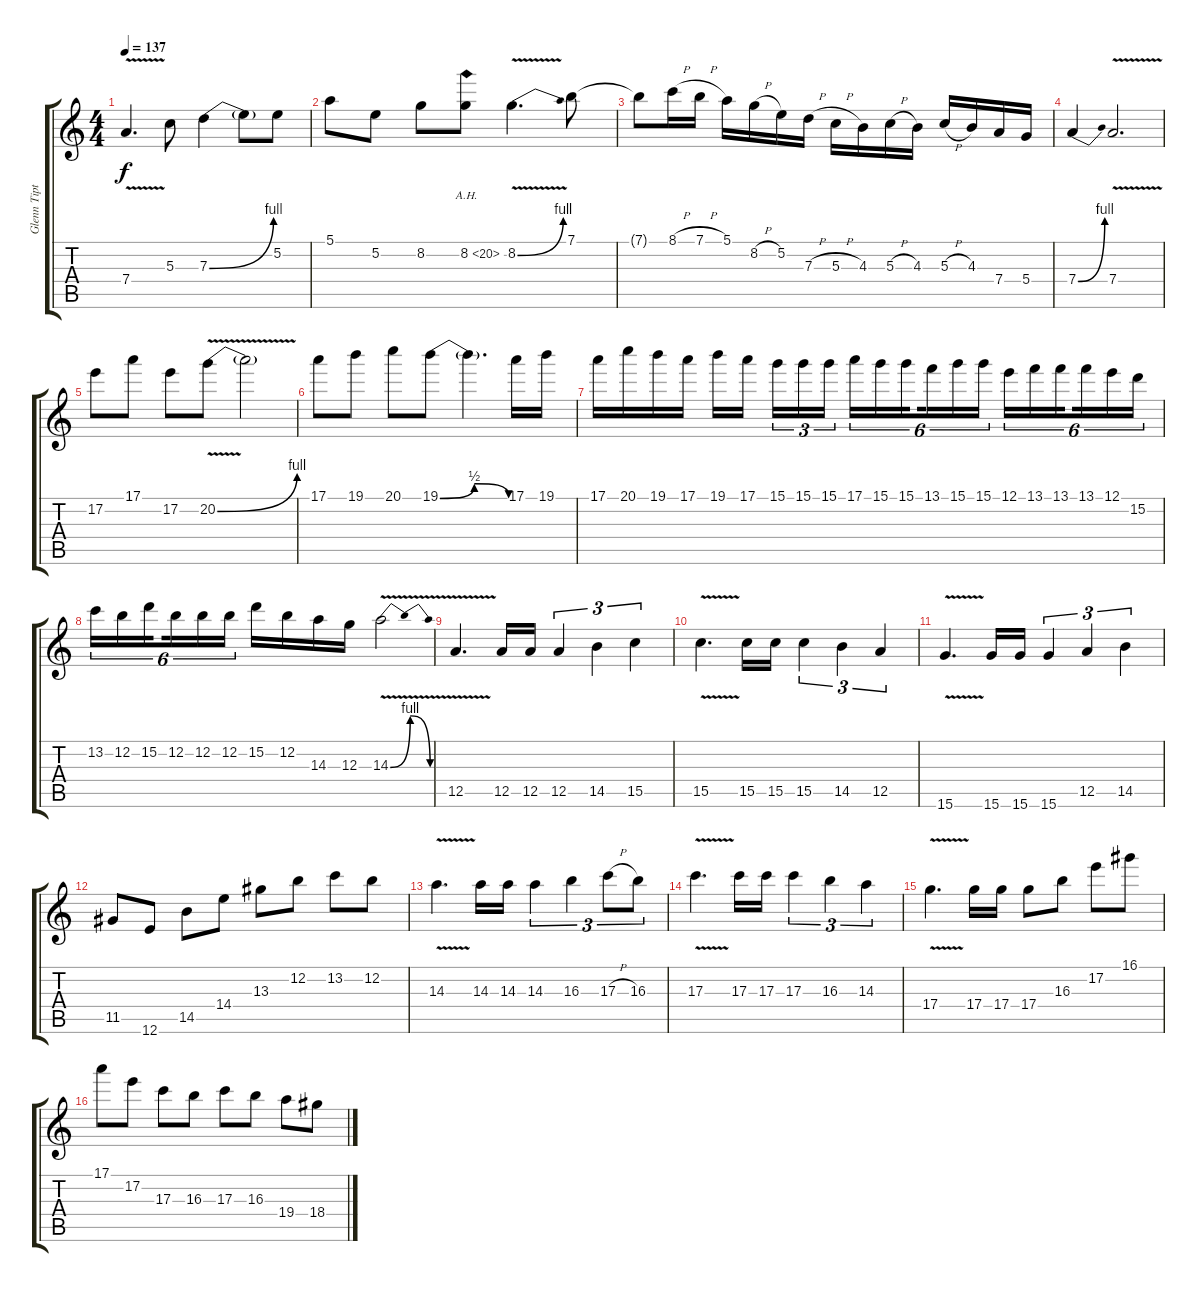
\track ("Glenn Tipton" "Glenn Tipt") {instrument distortionguitar}
\staff {score tabs}
\tuning (E4 B3 G3 D3 A2 E2) {hide}
\ts (4 4)
\tempo 137
\clef g2
\ks c
7.4{v}.4{d dy f} 5.3.8 7.3{be (bend 0 0 60 4)}.4 7.3{t}.8 5.2.8 |
5.1.8 5.2.8 8.2.8 8.2{ah 12}.8 8.2{be (bend 0 0 60 4) v}.4{d} 7.1.8 |
7.1{t}.8 8.1{h}.16 7.1{h}.16 5.1.16 8.2{h}.16 5.2.16 7.3{h}.16 5.3{h}.16 4.3.16 5.3{h}.16 4.3.16 5.3{h}.16 4.3.16 7.4.16 5.4.16 |
7.4{be (bend 0 0 60 4)}.4 7.4{v}.2{d} |
17.2.8 17.1.8 17.2.8 20.2{be (bend 0 0 60 4) v}.8 20.2{t}.2 |
17.1.8 19.1.8 20.1.8 19.1{be (bendrelease 0 0 21 2 50 2 60 0)}.8 19.1{t}.4{d} 17.1.16 19.1.16 |
17.1.16 20.1.16 19.1.16 17.1.16 19.1.16 17.1.16{beam splitsecondary} 15.1.16{tu (3 2)} 15.1.16{tu (3 2)} 15.1.16{tu (3 2)} 17.1.16{tu (6 4)} 15.1.16{tu (6 4)} 15.1.16{tu (6 4) beam splitsecondary} 13.1.16{tu (6 4)} 15.1.16{tu (6 4)} 15.1.16{tu (6 4)} 12.1.16{tu (6 4)} 13.1.16{tu (6 4)} 13.1.16{tu (6 4) beam splitsecondary} 13.1.16{tu (6 4)} 12.1.16{tu (6 4)} 15.2.16{tu (6 4)} |
13.2.16{tu (6 4)} 12.2.16{tu (6 4)} 15.2.16{tu (6 4) beam splitsecondary} 12.2.16{tu (6 4)} 12.2.16{tu (6 4)} 12.2.16{tu (6 4)} 15.2.16 12.2.16 14.3.16 12.3.16 14.3{be (bendrelease 0 0 20 4 50 4 60 0) v}.2 |
12.5{v}.4{d volume 14 balance 1} 12.5.16 12.5.16 12.5.4{tu (3 2)} 14.5.4{tu (3 2)} 15.5.4{tu (3 2)} |
15.5{v}.4{d} 15.5.16 15.5.16 15.5.4{tu (3 2)} 14.5.4{tu (3 2)} 12.5.4{tu (3 2)} |
15.6{v}.4{d} 15.6.16 15.6.16 15.6.4{tu (3 2)} 12.5.4{tu (3 2)} 14.5.4{tu (3 2)} |
11.5.8 12.6.8 14.5.8 14.4.8 13.3.8 12.2.8 13.2.8 12.2.8 |
14.3{v}.4{d} 14.3.16 14.3.16 14.3.4{tu (3 2)} 16.3.4{tu (3 2)} 17.3{h}.8{tu (3 2)} 16.3.8{tu (3 2)} |
17.3{v}.4{d} 17.3.16 17.3.16 17.3.4{tu (3 2)} 16.3.4{tu (3 2)} 14.3.4{tu (3 2)} |
17.4{v}.4{d} 17.4.16 17.4.16 17.4.8 16.3.8 17.2.8 16.1.8 |
17.1.8 17.2.8 17.3.8 16.3.8 17.3.8 16.3.8 19.4.8 18.4.8
